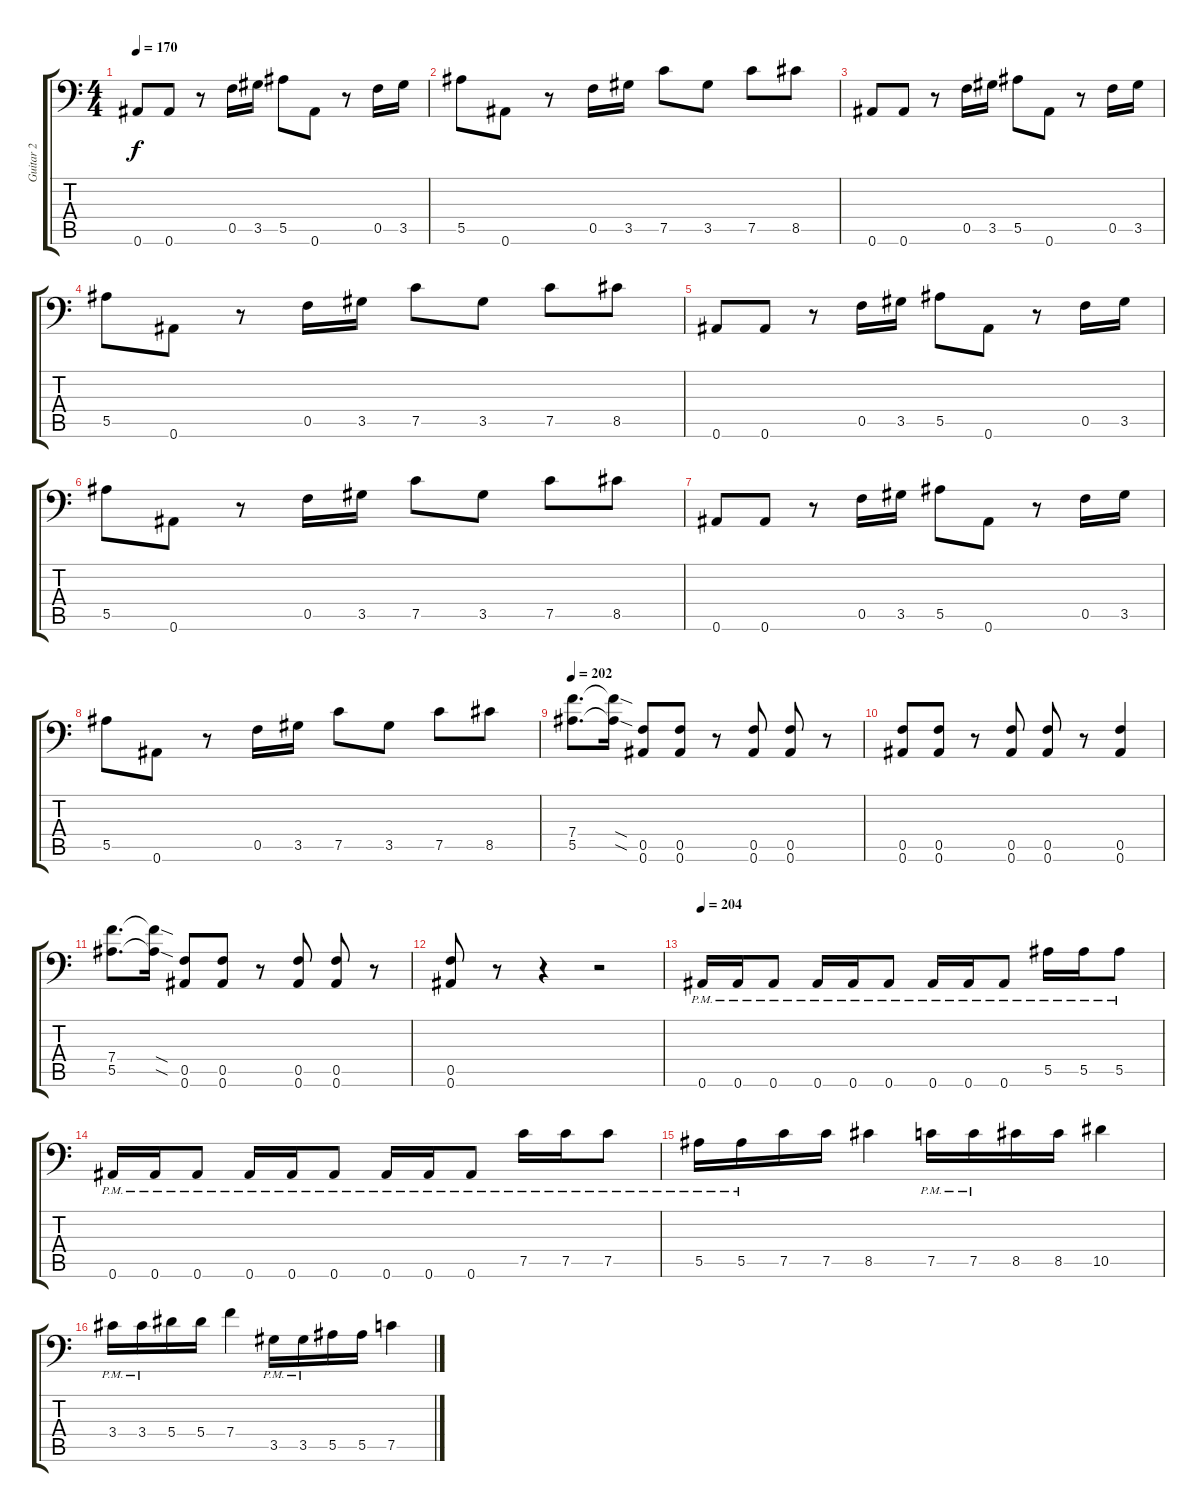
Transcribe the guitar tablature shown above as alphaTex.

\track ("Guitar 2" "Guitar 2") {instrument distortionguitar}
\staff {score tabs}
\tuning (C4 G3 Eb3 Bb2 F2 Bb1) {hide}
\ts (4 4)
\tempo 170
\clef f4
\ks c
0.6.8{dy f} 0.6.8 r.8 0.5.16 3.5.16 5.5.8 0.6.8 r.8 0.5.16 3.5.16 |
5.5.8 0.6.8 r.8 0.5.16 3.5.16 7.5.8 3.5.8 7.5.8 8.5.8 |
0.6.8 0.6.8 r.8 0.5.16 3.5.16 5.5.8 0.6.8 r.8 0.5.16 3.5.16 |
5.5.8 0.6.8 r.8 0.5.16 3.5.16 7.5.8 3.5.8 7.5.8 8.5.8 |
0.6.8 0.6.8 r.8 0.5.16 3.5.16 5.5.8 0.6.8 r.8 0.5.16 3.5.16 |
5.5.8 0.6.8 r.8 0.5.16 3.5.16 7.5.8 3.5.8 7.5.8 8.5.8 |
0.6.8 0.6.8 r.8 0.5.16 3.5.16 5.5.8 0.6.8 r.8 0.5.16 3.5.16 |
5.5.8 0.6.8 r.8 0.5.16 3.5.16 7.5.8 3.5.8 7.5.8 8.5.8 |
\tempo 202
(7.4 5.5).8{d} (7.4{sod t} 5.5{sod t}).16 (0.5 0.6).8 (0.5 0.6).8 r.8 (0.5 0.6).8 (0.5 0.6).8 r.8 |
(0.5 0.6).8 (0.5 0.6).8 r.8 (0.5 0.6).8 (0.5 0.6).8 r.8 (0.5 0.6).4 |
(7.4 5.5).8{d} (7.4{sod t} 5.5{sod t}).16 (0.5 0.6).8 (0.5 0.6).8 r.8 (0.5 0.6).8 (0.5 0.6).8 r.8 |
(0.5 0.6).8 r.8 r.4 r.2 |
\tempo 204
0.6{pm}.16 0.6{pm}.16 0.6{pm}.8 0.6{pm}.16 0.6{pm}.16 0.6{pm}.8 0.6{pm}.16 0.6{pm}.16 0.6{pm}.8 5.5{pm}.16 5.5{pm}.16 5.5{pm}.8 |
0.6{pm}.16 0.6{pm}.16 0.6{pm}.8 0.6{pm}.16 0.6{pm}.16 0.6{pm}.8 0.6{pm}.16 0.6{pm}.16 0.6{pm}.8 7.5{pm}.16 7.5{pm}.16 7.5{pm}.8 |
5.5{pm}.16 5.5{pm}.16 7.5.16 7.5.16 8.5.4 7.5{pm}.16 7.5{pm}.16 8.5.16 8.5.16 10.5.4 |
3.4{pm}.16 3.4{pm}.16 5.4.16 5.4.16 7.4.4 3.5{pm}.16 3.5{pm}.16 5.5.16 5.5.16 7.5.4
